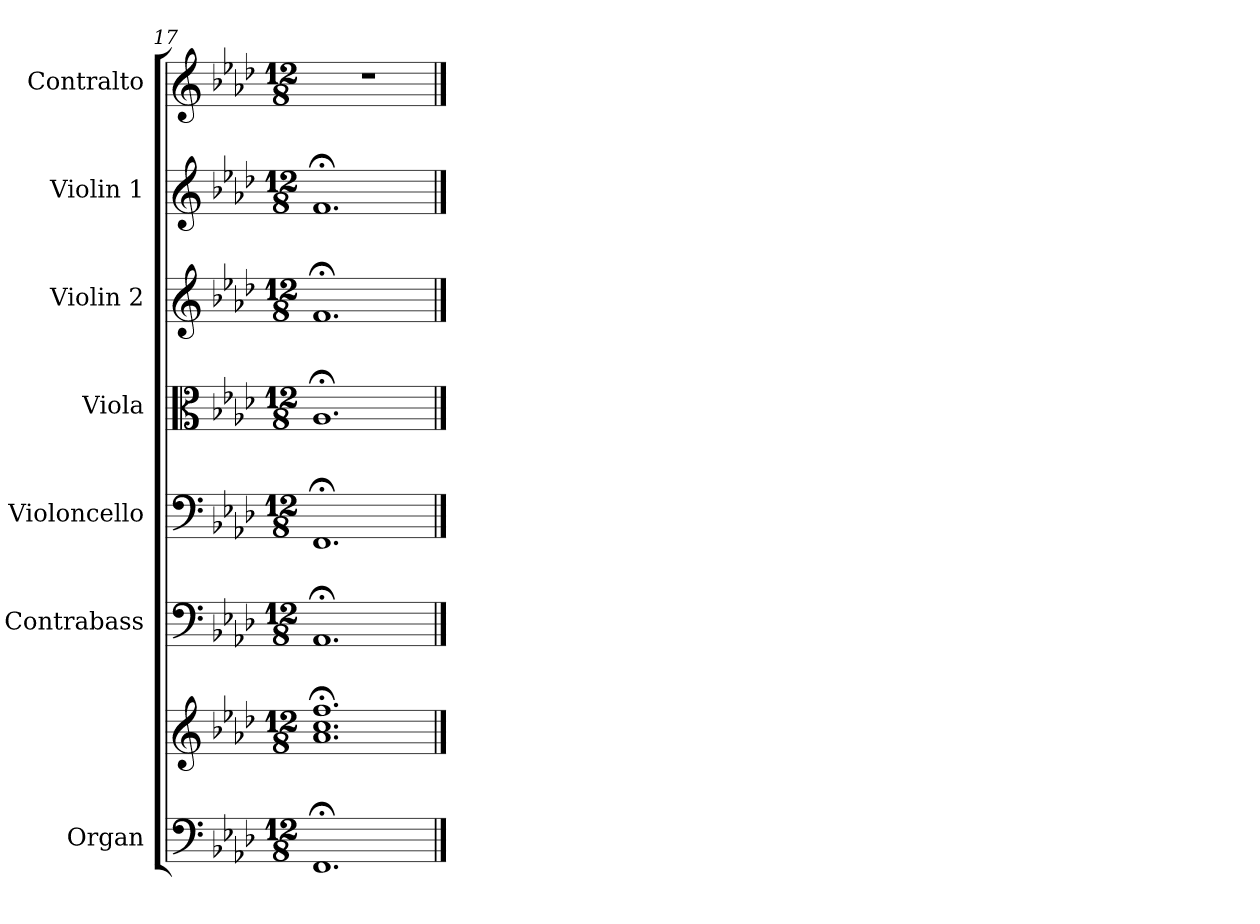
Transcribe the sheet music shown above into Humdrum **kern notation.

**kern	**kern	**kern	**kern	**kern	**kern	**kern	**kern
*part7	*part7	*part6	*part5	*part4	*part3	*part2	*part1
*staff8	*staff7	*staff6	*staff5	*staff4	*staff3	*staff2	*staff1
*I"Organ	*	*I"Contrabass	*I"Violoncello	*I"Viola	*I"Violin 2	*I"Violin 1	*I"Contralto
*I'Org.	*	*I'Cb.	*I'Vc.	*I'Vla.	*I'Vln. 2	*I'Vln. 1	*I'C.
*clefF4	*clefG2	*clefF4	*clefF4	*clefC3	*clefG2	*clefG2	*clefG2
*	*	*ITrd7c12	*	*	*	*	*
*k[b-e-a-d-]	*k[b-e-a-d-]	*k[b-e-a-d-]	*k[b-e-a-d-]	*k[b-e-a-d-]	*k[b-e-a-d-]	*k[b-e-a-d-]	*k[b-e-a-d-]
*f:	*f:	*f:	*f:	*f:	*f:	*f:	*f:
*M12/8	*M12/8	*M12/8	*M12/8	*M12/8	*M12/8	*M12/8	*M12/8
=17	=17	=17	=17	=17	=17	=17	=17
!	!	!	!	!	!	!	!LO:N:vis=1
1.FF;i	1.a-i; 1.cci; 1.ffi;	1.AAA-;i	1.FF;i	1.A-;i	1.f;i	1.f;i	1.r
==	==	==	==	==	==	==	==
*-	*-	*-	*-	*-	*-	*-	*-
